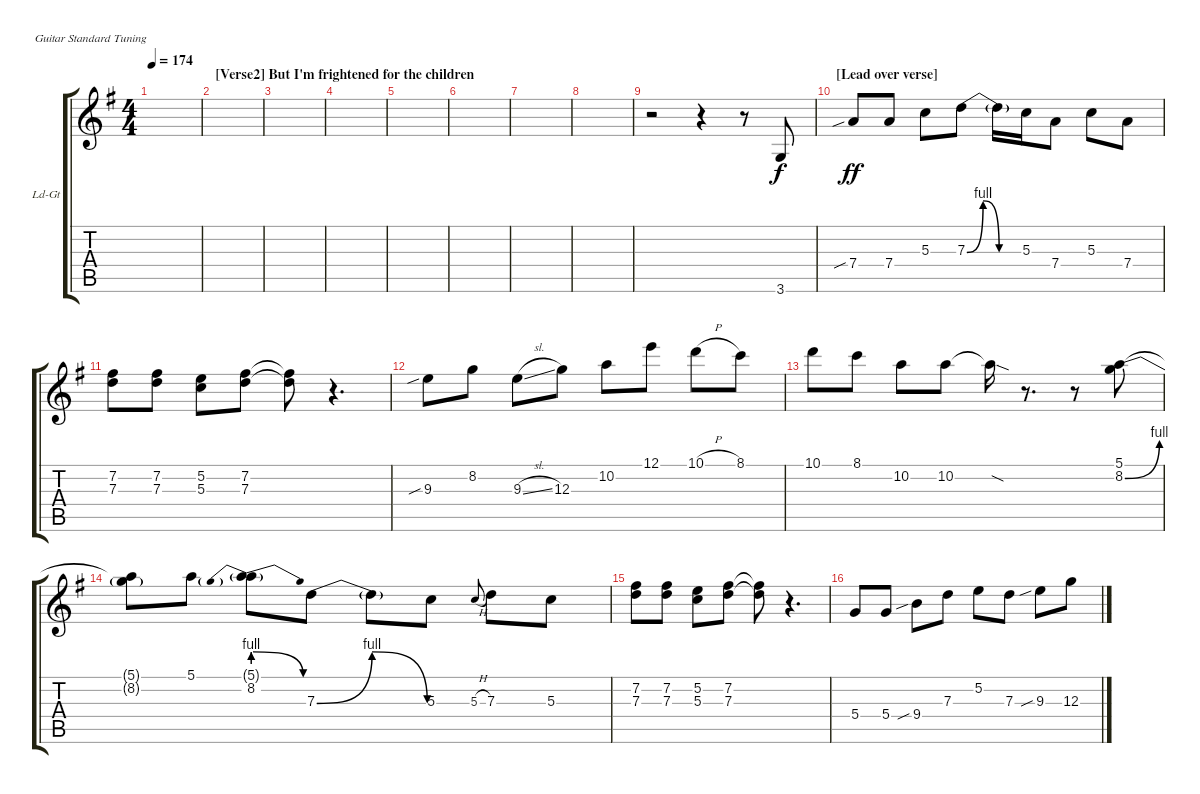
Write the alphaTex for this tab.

\bracketExtendMode groupsimilarinstruments
\firstSystemTrackNameOrientation horizontal
\otherSystemsTrackNameOrientation horizontal
\track ("Lead Guitar" "Ld-Gt") {instrument overdrivenguitar}
\staff {score tabs}
\tuning (E4 B3 G3 D3 A2 E2)
\ts (4 4)
\tempo 174
\clef g2
\scale
0.333333
\ks eminor
|
\section ("" "[Verse2] But I'm frightened for the children")
\scale
0.333333 |
\scale
0.333333 |
\scale
0.333333 |
\scale
0.333333 |
\scale
0.333333 |
\scale
0.333333 |
\scale
0.333333 |
\scale
0.333333 r.2 r.4 r.8 3.6.8{dy f} |
\section ("" "[Lead over verse]  ")
\scale
0.333333 7.4{sib}.8{dy ff} 7.4.8 5.3.8 7.3{be (bendrelease 0 0 4.2 4 42.6 4 57 0)}.8 7.3{be (hold 0 0 60 0) t}.16 5.3.16 7.4.8 5.3.8 7.4.8 |
\scale
0.333333 (7.2 7.3).8 (7.2 7.3).8 (5.2 5.3).8 (7.2 7.3).8 (7.2{t} 7.3{t}).8 r.4{d} |
\scale
0.333333 9.3{sib}.8 8.2.8 9.3{sl}.8 12.3.8 10.2.8 12.1.8 10.1{h}.8 8.1.8 |
\scale
0.333333 10.1.8 8.1.8 10.2.8 10.2.8 10.2{sod t}.16 r.8{d} r.8 (8.2{be (bend 13.799999999999999 0 29.4 4)} 5.1).8 |
\scale
0.333333 (8.2{be (hold 0 0 60 0) t} 5.1{t}).8 5.1.8 (8.2{be (prebendrelease 0 4 9 0)} 5.1{g}).8 7.3{be (bendrelease 0 0 2.4 4 24 4 33.6 0)}.8 7.3{t}.8 5.3.8 5.3{h}.8{gr onbeat} 7.3.8 5.3.8 |
\scale
0.333333 (7.2 7.3).8 (7.2 7.3).8 (5.2 5.3).8 (7.2 7.3).8 (7.2{t} 7.3{t}).8 r.4{d} |
\scale
0.333333 5.4.8 5.4.8 9.4{sib}.8 7.3.8 5.2.8 7.3.8 9.3{sib}.8 12.3.8
